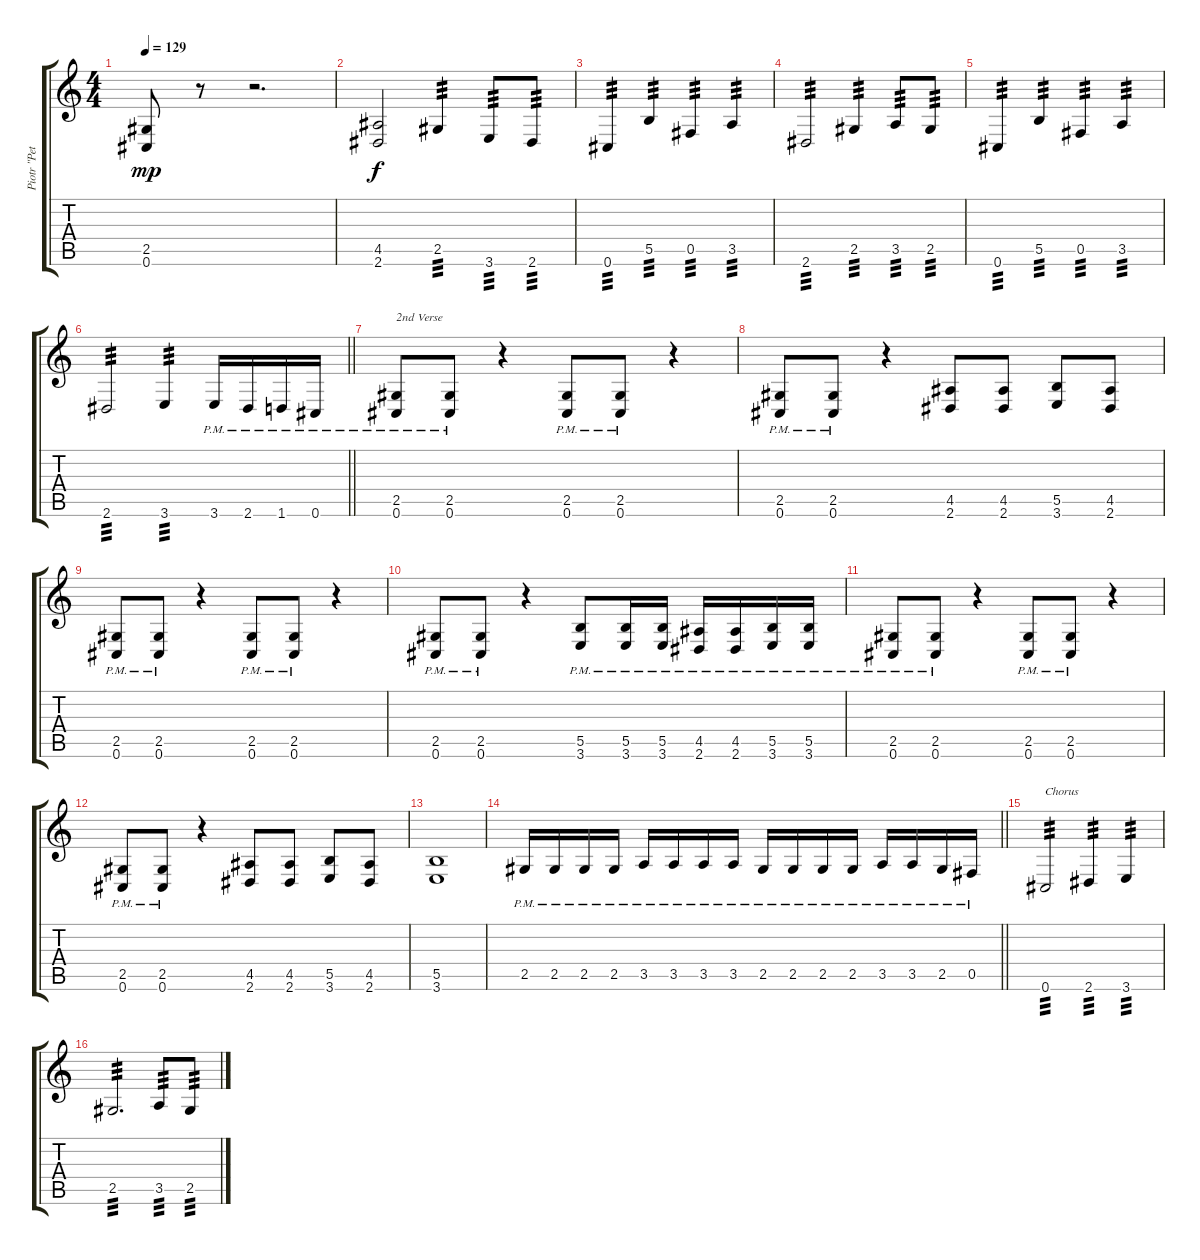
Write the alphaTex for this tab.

\track ("Piotr \"Peter\" Wiwczarek (Rythm)" "Piotr \"Pet") {instrument distortionguitar}
\staff {score tabs}
\tuning (Db4 Ab3 E3 B2 Gb2 Db2) {hide}
\ts (4 4)
\tempo 129
\clef g2
\ks c
(2.5 0.6).8{dy mp} r.8 r.2{d} |
(4.5 2.6).2{dy f} 2.5.4{tp 3} 3.6.8{tp 3} 2.6.8{tp 3} |
0.6.4{tp 3} 5.5.4{tp 3} 0.5.4{tp 3} 3.5.4{tp 3} |
2.6.2{tp 3} 2.5.4{tp 3} 3.5.8{tp 3} 2.5.8{tp 3} |
0.6.4{tp 3} 5.5.4{tp 3} 0.5.4{tp 3} 3.5.4{tp 3} |
\barLineRight lightlight
2.6.2{tp 3} 3.6.4{tp 3} 3.6{pm}.16 2.6{pm}.16 1.6{pm}.16 0.6{pm}.16 |
(2.5{pm} 0.6{pm}).8{txt "2nd Verse"} (2.5{pm} 0.6{pm}).8 r.4 (2.5{pm} 0.6{pm}).8 (2.5{pm} 0.6{pm}).8 r.4 |
(2.5{pm} 0.6{pm}).8 (2.5{pm} 0.6{pm}).8 r.4 (4.5 2.6).8 (4.5 2.6).8 (5.5 3.6).8 (4.5 2.6).8 |
(2.5{pm} 0.6{pm}).8 (2.5{pm} 0.6{pm}).8 r.4 (2.5{pm} 0.6{pm}).8 (2.5{pm} 0.6{pm}).8 r.4 |
(2.5{pm} 0.6{pm}).8 (2.5{pm} 0.6{pm}).8 r.4 (5.5{pm} 3.6{pm}).8 (5.5{pm} 3.6{pm}).16 (5.5{pm} 3.6{pm}).16 (4.5{pm} 2.6{pm}).16 (4.5{pm} 2.6{pm}).16 (5.5{pm} 3.6{pm}).16 (5.5{pm} 3.6{pm}).16 |
(2.5{pm} 0.6{pm}).8 (2.5{pm} 0.6{pm}).8 r.4 (2.5{pm} 0.6{pm}).8 (2.5{pm} 0.6{pm}).8 r.4 |
(2.5{pm} 0.6{pm}).8 (2.5{pm} 0.6{pm}).8 r.4 (4.5 2.6).8 (4.5 2.6).8 (5.5 3.6).8 (4.5 2.6).8 |
(5.5 3.6).1 |
\barLineRight lightlight
2.5{pm}.16 2.5{pm}.16 2.5{pm}.16 2.5{pm}.16 3.5{pm}.16 3.5{pm}.16 3.5{pm}.16 3.5{pm}.16 2.5{pm}.16 2.5{pm}.16 2.5{pm}.16 2.5{pm}.16 3.5{pm}.16 3.5{pm}.16 2.5{pm}.16 0.5{pm}.16 |
0.6.2{txt "Chorus" tp 3} 2.6.4{tp 3} 3.6.4{tp 3} |
2.5.2{d tp 3} 3.5.8{tp 3} 2.5.8{tp 3}
